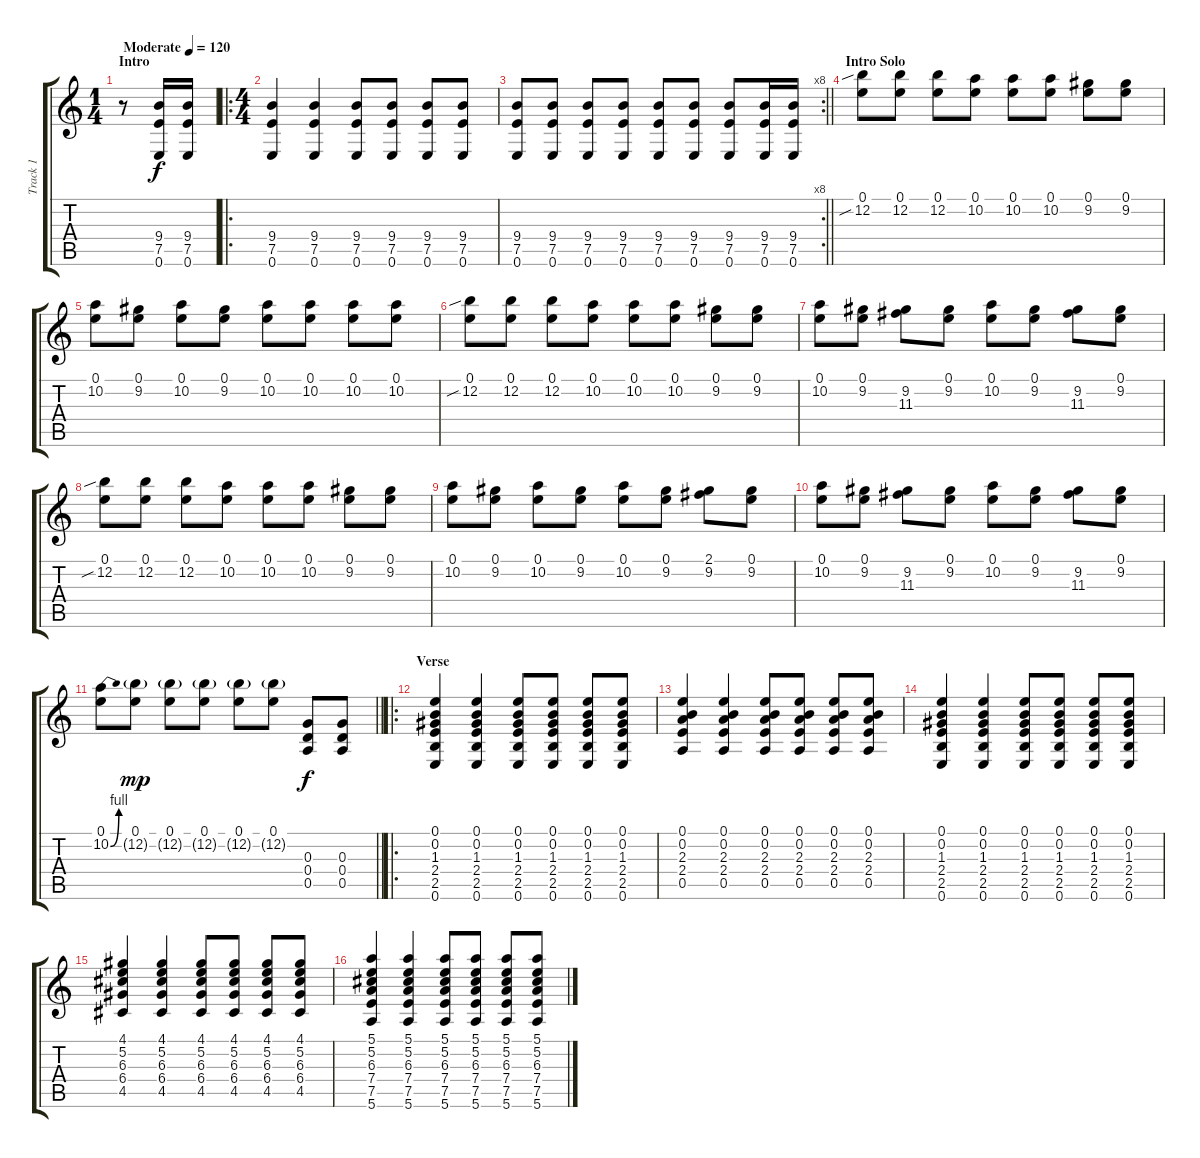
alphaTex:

\track ("Track 1" "Track 1") {instrument overdrivenguitar}
\staff {score tabs}
\tuning (E4 B3 G3 D3 A2 E2) {hide}
\ts (1 4)
\section ("" "Intro")
\tempo (120 "Moderate")
\clef g2
\ks c
r.8{dy f instrument overdrivenguitar} (9.4 7.5 0.6).16 (9.4 7.5 0.6).16 |
\ro
\ts (4 4)
(9.4 7.5 0.6).4 (9.4 7.5 0.6).4 (9.4 7.5 0.6).8 (9.4 7.5 0.6).8 (9.4 7.5 0.6).8 (9.4 7.5 0.6).8 |
\rc 8
\barLineRight lightlight
(9.4 7.5 0.6).8 (9.4 7.5 0.6).8 (9.4 7.5 0.6).8 (9.4 7.5 0.6).8 (9.4 7.5 0.6).8 (9.4 7.5 0.6).8 (9.4 7.5 0.6).8 (9.4 7.5 0.6).16 (9.4 7.5 0.6).16 |
\section ("" "Intro Solo")
(0.1 12.2{sib}).8{instrument distortionguitar} (0.1 12.2).8 (0.1 12.2).8 (0.1 10.2).8 (0.1 10.2).8 (0.1 10.2).8 (0.1 9.2).8 (0.1 9.2).8 |
(0.1 10.2).8 (0.1 9.2).8 (0.1 10.2).8 (0.1 9.2).8 (0.1 10.2).8 (0.1 10.2).8 (0.1 10.2).8 (0.1 10.2).8 |
(0.1 12.2{sib}).8{instrument distortionguitar} (0.1 12.2).8 (0.1 12.2).8 (0.1 10.2).8 (0.1 10.2).8 (0.1 10.2).8 (0.1 9.2).8 (0.1 9.2).8 |
(0.1 10.2).8 (0.1 9.2).8 (9.2 11.3).8 (0.1 9.2).8 (0.1 10.2).8 (0.1 9.2).8 (9.2 11.3).8 (0.1 9.2).8 |
(0.1 12.2{sib}).8{instrument distortionguitar} (0.1 12.2).8 (0.1 12.2).8 (0.1 10.2).8 (0.1 10.2).8 (0.1 10.2).8 (0.1 9.2).8 (0.1 9.2).8 |
(0.1 10.2).8 (0.1 9.2).8 (0.1 10.2).8 (0.1 9.2).8 (0.1 10.2).8 (0.1 9.2).8 (2.1 9.2).8 (0.1 9.2).8 |
(0.1 10.2).8 (0.1 9.2).8 (9.2 11.3).8 (0.1 9.2).8 (0.1 10.2).8 (0.1 9.2).8 (9.2 11.3).8 (0.1 9.2).8 |
\barLineRight lightlight
(0.1 10.2{be (bend 0 0 60 4)}).8 (0.1 12.2{g}).8{dy mp} (0.1 12.2{g}).8 (0.1 12.2{g}).8 (0.1 12.2{g}).8 (0.1 12.2{g}).8 (0.3 0.4 0.5).8{dy f} (0.3 0.4 0.5).8 |
\ro
\section ("" "Verse")
(0.1 0.2 1.3 2.4 2.5 0.6).4{instrument overdrivenguitar} (0.1 0.2 1.3 2.4 2.5 0.6).4 (0.1 0.2 1.3 2.4 2.5 0.6).8 (0.1 0.2 1.3 2.4 2.5 0.6).8 (0.1 0.2 1.3 2.4 2.5 0.6).8 (0.1 0.2 1.3 2.4 2.5 0.6).8 |
(0.1 0.2 2.3 2.4 0.5).4 (0.1 0.2 2.3 2.4 0.5).4 (0.1 0.2 2.3 2.4 0.5).8 (0.1 0.2 2.3 2.4 0.5).8 (0.1 0.2 2.3 2.4 0.5).8 (0.1 0.2 2.3 2.4 0.5).8 |
(0.1 0.2 1.3 2.4 2.5 0.6).4 (0.1 0.2 1.3 2.4 2.5 0.6).4 (0.1 0.2 1.3 2.4 2.5 0.6).8 (0.1 0.2 1.3 2.4 2.5 0.6).8 (0.1 0.2 1.3 2.4 2.5 0.6).8 (0.1 0.2 1.3 2.4 2.5 0.6).8 |
(4.1 5.2 6.3 6.4 4.5).4 (4.1 5.2 6.3 6.4 4.5).4 (4.1 5.2 6.3 6.4 4.5).8 (4.1 5.2 6.3 6.4 4.5).8 (4.1 5.2 6.3 6.4 4.5).8 (4.1 5.2 6.3 6.4 4.5).8 |
(5.1 5.2 6.3 7.4 7.5 5.6).4 (5.1 5.2 6.3 7.4 7.5 5.6).4 (5.1 5.2 6.3 7.4 7.5 5.6).8 (5.1 5.2 6.3 7.4 7.5 5.6).8 (5.1 5.2 6.3 7.4 7.5 5.6).8 (5.1 5.2 6.3 7.4 7.5 5.6).8
